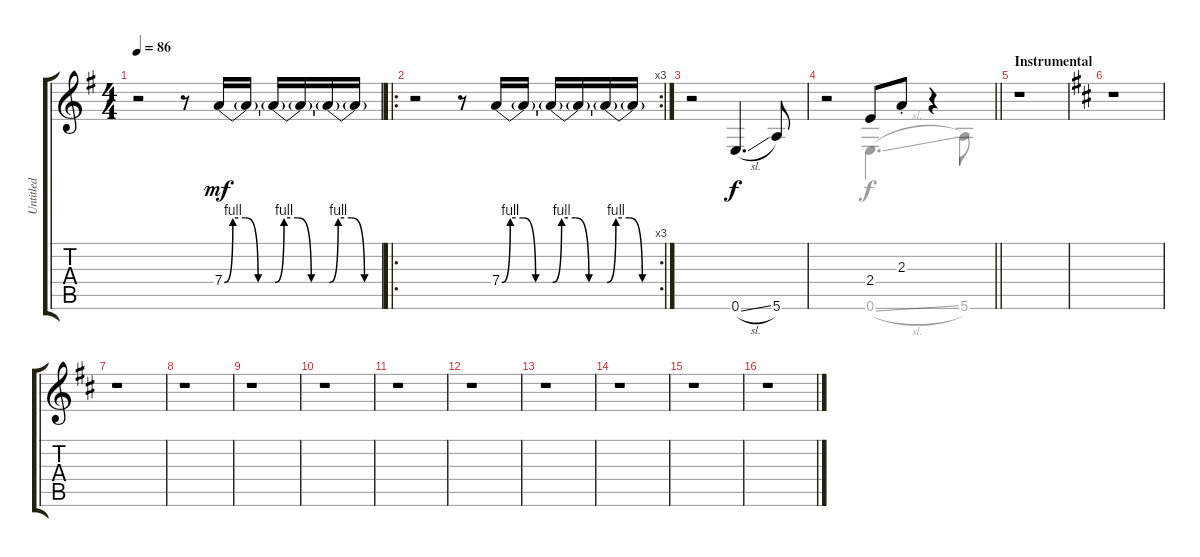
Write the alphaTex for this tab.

\track ("Untitled" "Untitled") {instrument distortionguitar}
\staff {score tabs}
\tuning (E4 B3 G3 D3 A2 E2) {hide}
\voice
\ts (4 4)
\tempo 86
\clef g2
\ks g
r.2{dy mf instrument distortionguitar} r.8 7.4{be (custom 0 0 10 4 25 4 40 0 60 0)}.16 7.4{t}.16 7.4{be (custom 0 0 10 4 25 4 40 0 60 0) t}.16 7.4{t}.16 7.4{be (custom 0 0 10 4 25 4 40 0 60 0) t}.16 7.4{t}.16 |
\ro
\rc 3
r.2 r.8 7.4{be (custom 0 0 10 4 25 4 40 0 60 0)}.16 7.4{t}.16 7.4{be (custom 0 0 10 4 25 4 40 0 60 0) t}.16 7.4{t}.16 7.4{be (custom 0 0 10 4 25 4 40 0 60 0) t}.16 7.4{t}.16 |
r.2 0.6{sl}.4{d dy f} 5.6.8 |
\barLineRight lightlight
r.2 2.4.8 2.3{st}.8 r.4 |
\section ("" "Instrumental")
r.1 |
\ks d
r.1 |
r.1 |
r.1 |
r.1 |
r.1 |
r.1 |
r.1 |
r.1 |
r.1 |
r.1 |
r.1
\voice
\clef g2
\ottava regular
\simile none
\ks g
|
|
|
\barLineRight lightlight
r.2 0.6{sl}.4{d} 5.6.8 |
|
\ks d
|
|
|
|
|
|
|
|
|
|
